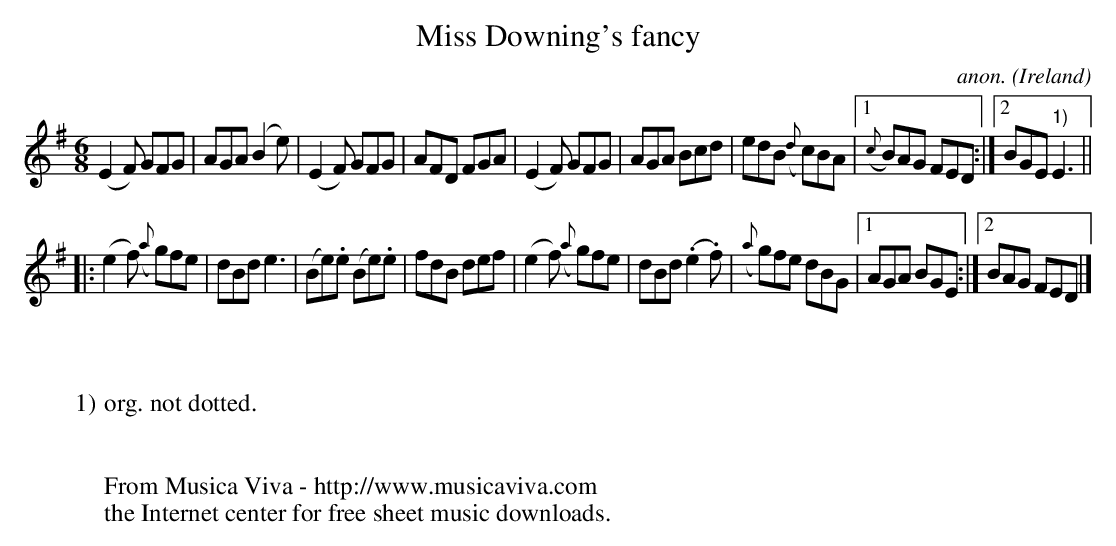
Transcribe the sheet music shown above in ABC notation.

X:1
T:Miss Downing's fancy
C:anon.
O:Ireland
M:6/8
L:1/8
K:Em
(E2F) GFG|AGA (B2e)|(E2F) GFG|AFD FGA|(E2F) GFG|AGA Bcd|edB ({d}c)BA|[1({c}B)AG FED:|[2BGE "1)"E3||
|:(e2f) ({a}g)fe|dBd e3|(Be).e (Be).e|fdB def|(e2f) ({a}g)fe|dBd (.e2.f)|({a}g)fe dBG|[1AGA BGE:|[2BAG FED|]
W:
W:
W:1) org. not dotted.
W:
W:
W: From Musica Viva - http://www.musicaviva.com
W: the Internet center for free sheet music downloads.
